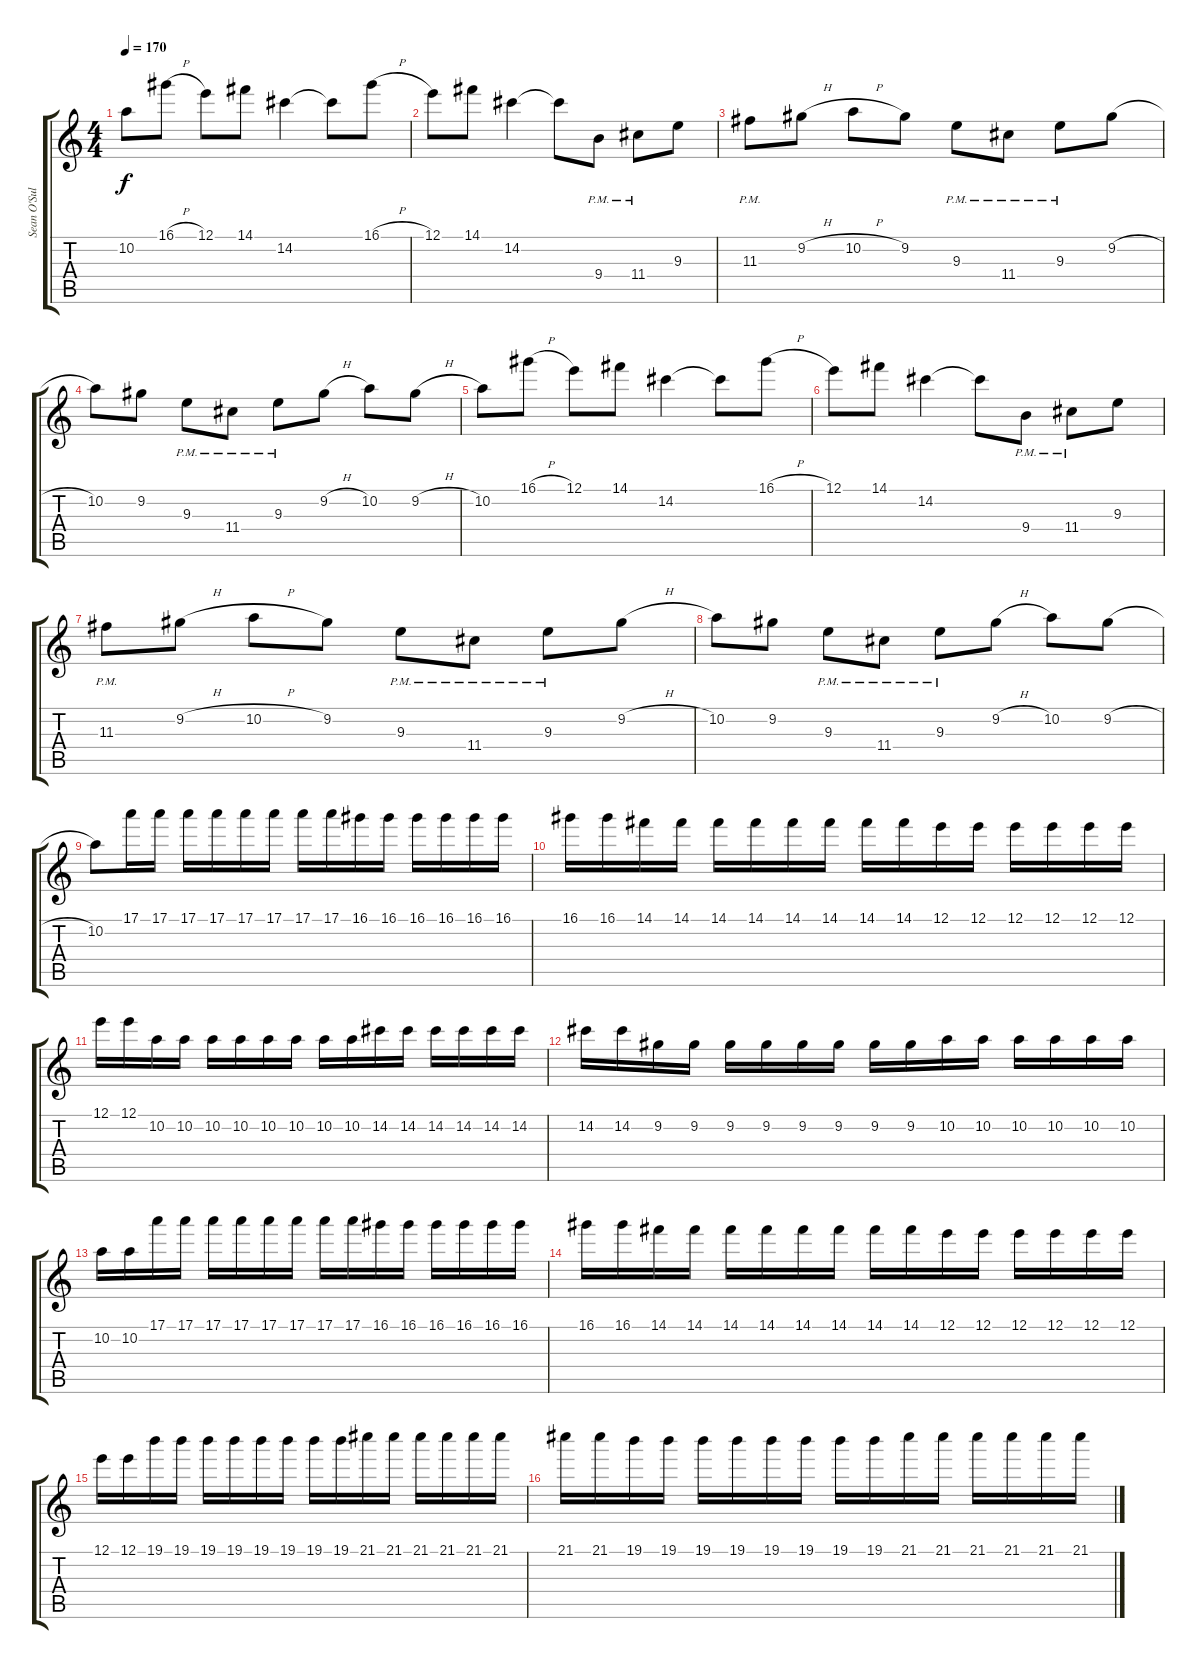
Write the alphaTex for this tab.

\track ("Sean O'Sullivan" "Sean O'Sul") {instrument distortionguitar}
\staff {score tabs}
\tuning (E4 B3 G3 D3 A2 D2) {hide}
\ts (4 4)
\tempo 170
\clef g2
\ks c
10.2.8{dy f} 16.1{h}.8 12.1.8 14.1.8 14.2.4 14.2{t}.8 16.1{h}.8 |
12.1.8 14.1.8 14.2.4 14.2{t}.8 9.4{pm}.8 11.4{pm}.8 9.3.8 |
11.3{pm}.8 9.2{h}.8 10.2{h}.8 9.2.8 9.3{pm}.8 11.4{pm}.8 9.3{pm}.8 9.2{h}.8 |
10.2.8 9.2.8 9.3{pm}.8 11.4{pm}.8 9.3{pm}.8 9.2{h}.8 10.2.8 9.2{h}.8 |
10.2.8 16.1{h}.8 12.1.8 14.1.8 14.2.4 14.2{t}.8 16.1{h}.8 |
12.1.8 14.1.8 14.2.4 14.2{t}.8 9.4{pm}.8 11.4{pm}.8 9.3.8 |
11.3{pm}.8 9.2{h}.8 10.2{h}.8 9.2.8 9.3{pm}.8 11.4{pm}.8 9.3{pm}.8 9.2{h}.8 |
10.2.8 9.2.8 9.3{pm}.8 11.4{pm}.8 9.3{pm}.8 9.2{h}.8 10.2.8 9.2{h}.8 |
10.2.8 17.1.16 17.1.16 17.1.16 17.1.16 17.1.16 17.1.16 17.1.16 17.1.16 16.1.16 16.1.16 16.1.16 16.1.16 16.1.16 16.1.16 |
16.1.16 16.1.16 14.1.16 14.1.16 14.1.16 14.1.16 14.1.16 14.1.16 14.1.16 14.1.16 12.1.16 12.1.16 12.1.16 12.1.16 12.1.16 12.1.16 |
12.1.16 12.1.16 10.2.16 10.2.16 10.2.16 10.2.16 10.2.16 10.2.16 10.2.16 10.2.16 14.2.16 14.2.16 14.2.16 14.2.16 14.2.16 14.2.16 |
14.2.16 14.2.16 9.2.16 9.2.16 9.2.16 9.2.16 9.2.16 9.2.16 9.2.16 9.2.16 10.2.16 10.2.16 10.2.16 10.2.16 10.2.16 10.2.16 |
10.2.16 10.2.16 17.1.16 17.1.16 17.1.16 17.1.16 17.1.16 17.1.16 17.1.16 17.1.16 16.1.16 16.1.16 16.1.16 16.1.16 16.1.16 16.1.16 |
16.1.16 16.1.16 14.1.16 14.1.16 14.1.16 14.1.16 14.1.16 14.1.16 14.1.16 14.1.16 12.1.16 12.1.16 12.1.16 12.1.16 12.1.16 12.1.16 |
12.1.16 12.1.16 19.1.16 19.1.16 19.1.16 19.1.16 19.1.16 19.1.16 19.1.16 19.1.16 21.1.16 21.1.16 21.1.16 21.1.16 21.1.16 21.1.16 |
21.1.16 21.1.16 19.1.16 19.1.16 19.1.16 19.1.16 19.1.16 19.1.16 19.1.16 19.1.16 21.1.16 21.1.16 21.1.16 21.1.16 21.1.16 21.1.16
